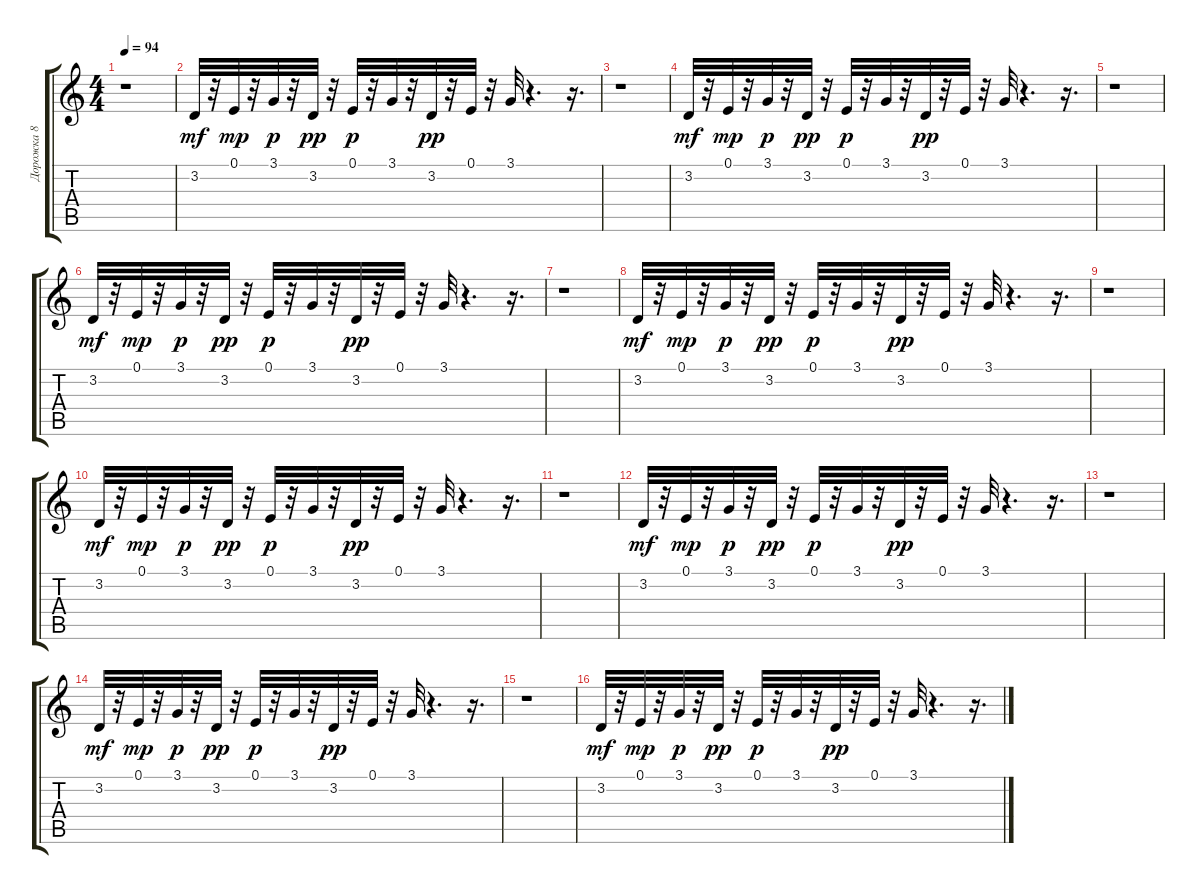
\track ("Дорожка 8" "Дорожка 8") {instrument lead8bassandlead}
\staff {score tabs}
\tuning (E4 B3 G3 D3 A2 E2) {hide}
\ts (4 4)
\tempo 94
\clef g2
\ks c
r.1{dy pp} |
3.2.32{dy mf} r.32 0.1.32{dy mp} r.32 3.1.32{dy p} r.32 3.2.32{dy pp} r.32 0.1.32{dy p} r.32 3.1.32 r.32 3.2.32{dy pp} r.32 0.1.32 r.32 3.1.32 r.4{d} r.16{d} |
r.1 |
3.2.32{dy mf} r.32 0.1.32{dy mp} r.32 3.1.32{dy p} r.32 3.2.32{dy pp} r.32 0.1.32{dy p} r.32 3.1.32 r.32 3.2.32{dy pp} r.32 0.1.32 r.32 3.1.32 r.4{d} r.16{d} |
r.1 |
3.2.32{dy mf} r.32 0.1.32{dy mp} r.32 3.1.32{dy p} r.32 3.2.32{dy pp} r.32 0.1.32{dy p} r.32 3.1.32 r.32 3.2.32{dy pp} r.32 0.1.32 r.32 3.1.32 r.4{d} r.16{d} |
r.1 |
3.2.32{dy mf} r.32 0.1.32{dy mp} r.32 3.1.32{dy p} r.32 3.2.32{dy pp} r.32 0.1.32{dy p} r.32 3.1.32 r.32 3.2.32{dy pp} r.32 0.1.32 r.32 3.1.32 r.4{d} r.16{d} |
r.1 |
3.2.32{dy mf} r.32 0.1.32{dy mp} r.32 3.1.32{dy p} r.32 3.2.32{dy pp} r.32 0.1.32{dy p} r.32 3.1.32 r.32 3.2.32{dy pp} r.32 0.1.32 r.32 3.1.32 r.4{d} r.16{d} |
r.1 |
3.2.32{dy mf} r.32 0.1.32{dy mp} r.32 3.1.32{dy p} r.32 3.2.32{dy pp} r.32 0.1.32{dy p} r.32 3.1.32 r.32 3.2.32{dy pp} r.32 0.1.32 r.32 3.1.32 r.4{d} r.16{d} |
r.1 |
3.2.32{dy mf} r.32 0.1.32{dy mp} r.32 3.1.32{dy p} r.32 3.2.32{dy pp} r.32 0.1.32{dy p} r.32 3.1.32 r.32 3.2.32{dy pp} r.32 0.1.32 r.32 3.1.32 r.4{d} r.16{d} |
r.1 |
3.2.32{dy mf} r.32 0.1.32{dy mp} r.32 3.1.32{dy p} r.32 3.2.32{dy pp} r.32 0.1.32{dy p} r.32 3.1.32 r.32 3.2.32{dy pp} r.32 0.1.32 r.32 3.1.32 r.4{d} r.16{d}
